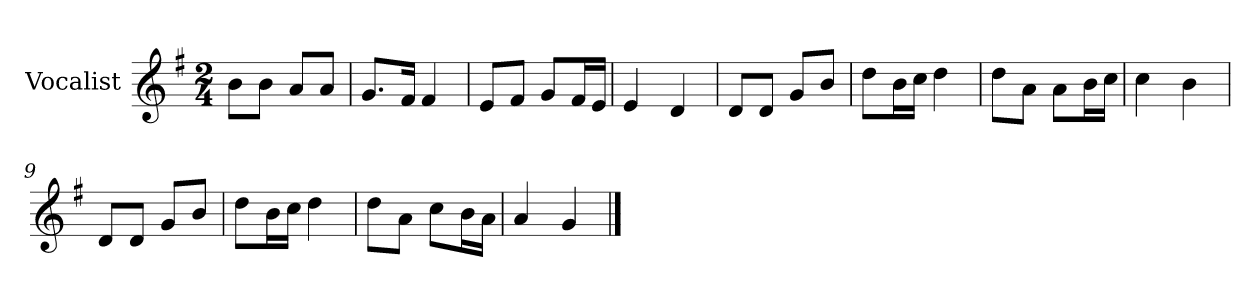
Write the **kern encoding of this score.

**kern
*part1
*staff1
*I"Vocalist
*k[f#]
*G:
*M2/4
=1
8bL
8bJ
8aL
8aJ
=2
8.gL
16f#Jk
4f#
=3
8eL
8f#J
8gL
16f#L
16eJJ
=4
4e
4d
=5
8dL
8dJ
8gL
8bJ
=6
8ddL
16bL
16ccJJ
4dd
=7
8ddL
8aJ
8aL
16bL
16ccJJ
=8
4cc
4b
=9
8dL
8dJ
8gL
8bJ
=10
8ddL
16bL
16ccJJ
4dd
=11
8ddL
8aJ
8ccL
16bL
16aJJ
=12
4a
4g
==
*-
